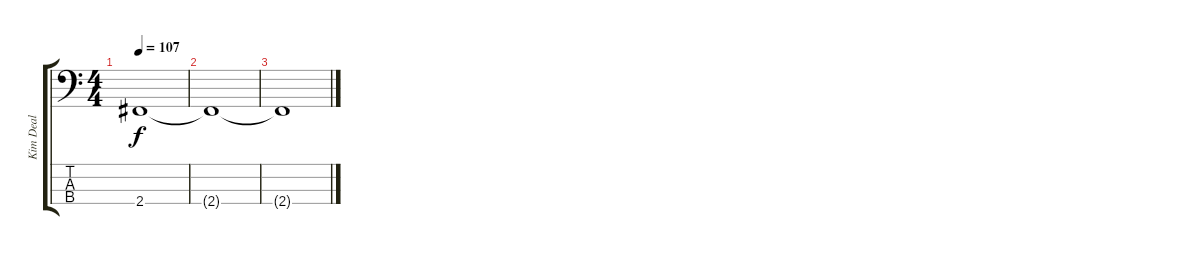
\track ("Kim Deal" "Kim Deal") {instrument electricbasspick}
\staff {score tabs}
\tuning (G2 D2 A1 E1) {hide}
\ts (4 4)
\tempo 107
\clef f4
\ks c
2.4.1{dy f volume 0} |
2.4{t}.1 |
2.4{t}.1
